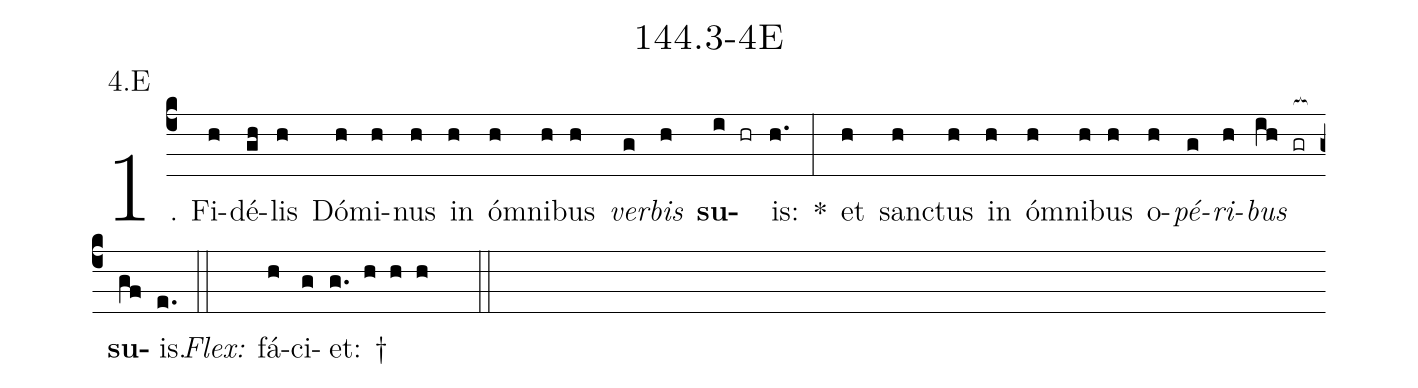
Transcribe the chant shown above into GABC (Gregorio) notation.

name: 144.3-4E;
annotation: 4.E;
%%
(c4)1. Fi(h)dé(gh)lis(h) Dó(h)mi(h)nus(h) in(h) óm(h)ni(h)bus(h) <i>ver</i>(g)<i>bis</i>(h) <b>su</b>(i hr)is:(h.) *(:) et(h) sanc(h)tus(h) in(h) óm(h)ni(h)bus(h) o(h)<i>pé</i>(g)<i>ri</i>(h)<i>bus</i>(ih gr[ocb:1{]) <b>su</b>(gf[ocb:0}])is.(e.) (::)
<i>Flex:</i>()  fá(h)ci(g)et: †(g. h h h  ::)
